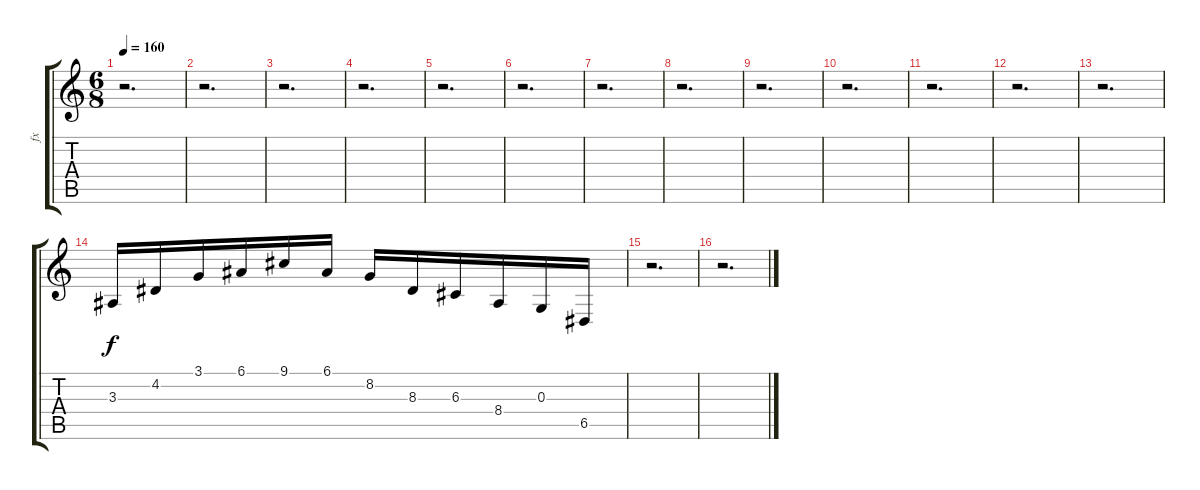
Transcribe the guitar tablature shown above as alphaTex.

\track ("fx" "fx") {instrument dulcimer}
\staff {score tabs}
\tuning (E4 B3 G3 D3 A2 E2) {hide}
\ts (6 8)
\tempo 160
\clef g2
\ks c
r.2{d dy f} |
r.2{d} |
r.2{d} |
r.2{d} |
r.2{d} |
r.2{d} |
r.2{d} |
r.2{d} |
r.2{d} |
r.2{d} |
r.2{d} |
r.2{d} |
r.2{d} |
3.3.16 4.2.16 3.1.16 6.1.16 9.1.16 6.1.16 8.2.16 8.3.16 6.3.16 8.4.16 0.3.16 6.5.16 |
r.2{d} |
r.2{d}
